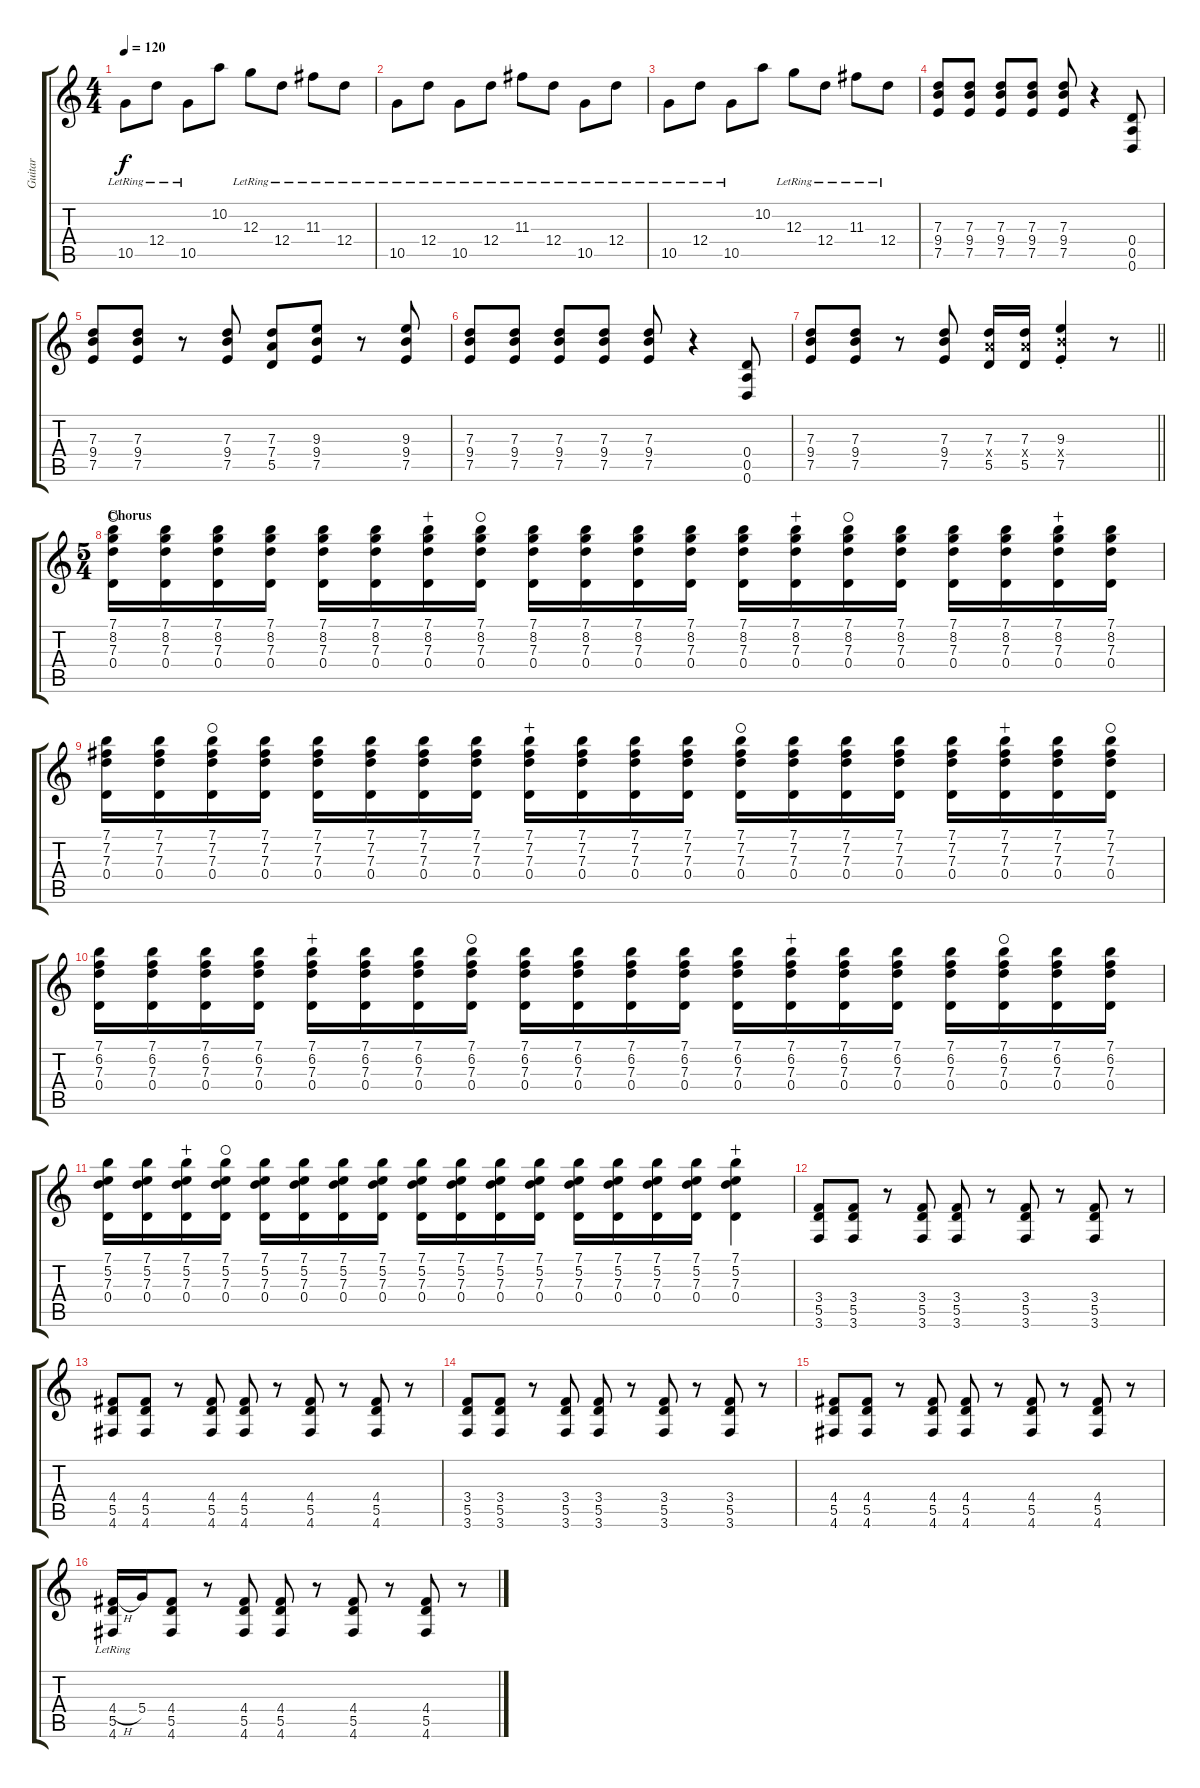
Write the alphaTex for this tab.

\track ("Guitar" "Guitar") {instrument distortionguitar}
\staff {score tabs}
\tuning (E4 B3 G3 D3 A2 D2) {hide}
\ts (4 4)
\tempo 120
\clef g2
\ks c
10.5{lr}.8{dy f} 12.4{lr}.8 10.5{lr}.8 10.2.8 12.3{lr}.8 12.4{lr}.8 11.3{lr}.8 12.4{lr}.8 |
10.5{lr}.8 12.4{lr}.8 10.5{lr}.8 12.4{lr}.8 11.3{lr}.8 12.4{lr}.8 10.5{lr}.8 12.4{lr}.8 |
10.5{lr}.8 12.4{lr}.8 10.5{lr}.8 10.2.8 12.3{lr}.8 12.4{lr}.8 11.3{lr}.8 12.4{lr}.8 |
(7.3 9.4 7.5).8 (7.3 9.4 7.5).8 (7.3 9.4 7.5).8 (7.3 9.4 7.5).8 (7.3 9.4 7.5).8 r.4 (0.4 0.5 0.6).8 |
(7.3 9.4 7.5).8 (7.3 9.4 7.5).8 r.8 (7.3 9.4 7.5).8 (7.3 7.4 5.5).8 (9.3 9.4 7.5).8 r.8 (9.3 9.4 7.5).8 |
(7.3 9.4 7.5).8 (7.3 9.4 7.5).8 (7.3 9.4 7.5).8 (7.3 9.4 7.5).8 (7.3 9.4 7.5).8 r.4 (0.4 0.5 0.6).8 |
\barLineRight lightlight
(7.3 9.4 7.5).8 (7.3 9.4 7.5).8 r.8 (7.3 9.4 7.5).8 (7.3 7.4{x} 5.5).16 (7.3 7.4{x} 5.5).16 (9.3{st} 9.4{x} 7.5{st}).4 r.8 |
\ts (5 4)
\section ("" "Chorus")
(7.1 8.2 7.3 0.4).16{waho} (7.1 8.2 7.3 0.4).16 (7.1 8.2 7.3 0.4).16 (7.1 8.2 7.3 0.4).16 (7.1 8.2 7.3 0.4).16 (7.1 8.2 7.3 0.4).16 (7.1 8.2 7.3 0.4).16{wahc} (7.1 8.2 7.3 0.4).16{waho} (7.1 8.2 7.3 0.4).16 (7.1 8.2 7.3 0.4).16 (7.1 8.2 7.3 0.4).16 (7.1 8.2 7.3 0.4).16 (7.1 8.2 7.3 0.4).16 (7.1 8.2 7.3 0.4).16{wahc} (7.1 8.2 7.3 0.4).16{waho} (7.1 8.2 7.3 0.4).16 (7.1 8.2 7.3 0.4).16 (7.1 8.2 7.3 0.4).16 (7.1 8.2 7.3 0.4).16{wahc} (7.1 8.2 7.3 0.4).16 |
(7.1 7.2 7.3 0.4).16 (7.1 7.2 7.3 0.4).16 (7.1 7.2 7.3 0.4).16{waho} (7.1 7.2 7.3 0.4).16 (7.1 7.2 7.3 0.4).16 (7.1 7.2 7.3 0.4).16 (7.1 7.2 7.3 0.4).16 (7.1 7.2 7.3 0.4).16 (7.1 7.2 7.3 0.4).16{wahc} (7.1 7.2 7.3 0.4).16 (7.1 7.2 7.3 0.4).16 (7.1 7.2 7.3 0.4).16 (7.1 7.2 7.3 0.4).16{waho} (7.1 7.2 7.3 0.4).16 (7.1 7.2 7.3 0.4).16 (7.1 7.2 7.3 0.4).16 (7.1 7.2 7.3 0.4).16 (7.1 7.2 7.3 0.4).16{wahc} (7.1 7.2 7.3 0.4).16 (7.1 7.2 7.3 0.4).16{waho} |
(7.1 6.2 7.3 0.4).16 (7.1 6.2 7.3 0.4).16 (7.1 6.2 7.3 0.4).16 (7.1 6.2 7.3 0.4).16 (7.1 6.2 7.3 0.4).16{wahc} (7.1 6.2 7.3 0.4).16 (7.1 6.2 7.3 0.4).16 (7.1 6.2 7.3 0.4).16{waho} (7.1 6.2 7.3 0.4).16 (7.1 6.2 7.3 0.4).16 (7.1 6.2 7.3 0.4).16 (7.1 6.2 7.3 0.4).16 (7.1 6.2 7.3 0.4).16 (7.1 6.2 7.3 0.4).16{wahc} (7.1 6.2 7.3 0.4).16 (7.1 6.2 7.3 0.4).16 (7.1 6.2 7.3 0.4).16 (7.1 6.2 7.3 0.4).16{waho} (7.1 6.2 7.3 0.4).16 (7.1 6.2 7.3 0.4).16 |
(7.1 5.2 7.3 0.4).16 (7.1 5.2 7.3 0.4).16 (7.1 5.2 7.3 0.4).16{wahc} (7.1 5.2 7.3 0.4).16{waho} (7.1 5.2 7.3 0.4).16 (7.1 5.2 7.3 0.4).16 (7.1 5.2 7.3 0.4).16 (7.1 5.2 7.3 0.4).16 (7.1 5.2 7.3 0.4).16 (7.1 5.2 7.3 0.4).16 (7.1 5.2 7.3 0.4).16 (7.1 5.2 7.3 0.4).16 (7.1 5.2 7.3 0.4).16 (7.1 5.2 7.3 0.4).16 (7.1 5.2 7.3 0.4).16 (7.1 5.2 7.3 0.4).16 (7.1 5.2 7.3 0.4).4{wahc} |
(3.4 5.5 3.6).8 (3.4 5.5 3.6).8 r.8 (3.4 5.5 3.6).8 (3.4 5.5 3.6).8 r.8 (3.4 5.5 3.6).8 r.8 (3.4 5.5 3.6).8 r.8 |
(4.4 5.5 4.6).8 (4.4 5.5 4.6).8 r.8 (4.4 5.5 4.6).8 (4.4 5.5 4.6).8 r.8 (4.4 5.5 4.6).8 r.8 (4.4 5.5 4.6).8 r.8 |
(3.4 5.5 3.6).8 (3.4 5.5 3.6).8 r.8 (3.4 5.5 3.6).8 (3.4 5.5 3.6).8 r.8 (3.4 5.5 3.6).8 r.8 (3.4 5.5 3.6).8 r.8 |
(4.4 5.5 4.6).8 (4.4 5.5 4.6).8 r.8 (4.4 5.5 4.6).8 (4.4 5.5 4.6).8 r.8 (4.4 5.5 4.6).8 r.8 (4.4 5.5 4.6).8 r.8 |
(4.4{h} 5.5{lr} 4.6{lr}).16 5.4.16 (4.4 5.5 4.6).8 r.8 (4.4 5.5 4.6).8 (4.4 5.5 4.6).8 r.8 (4.4 5.5 4.6).8 r.8 (4.4 5.5 4.6).8 r.8
